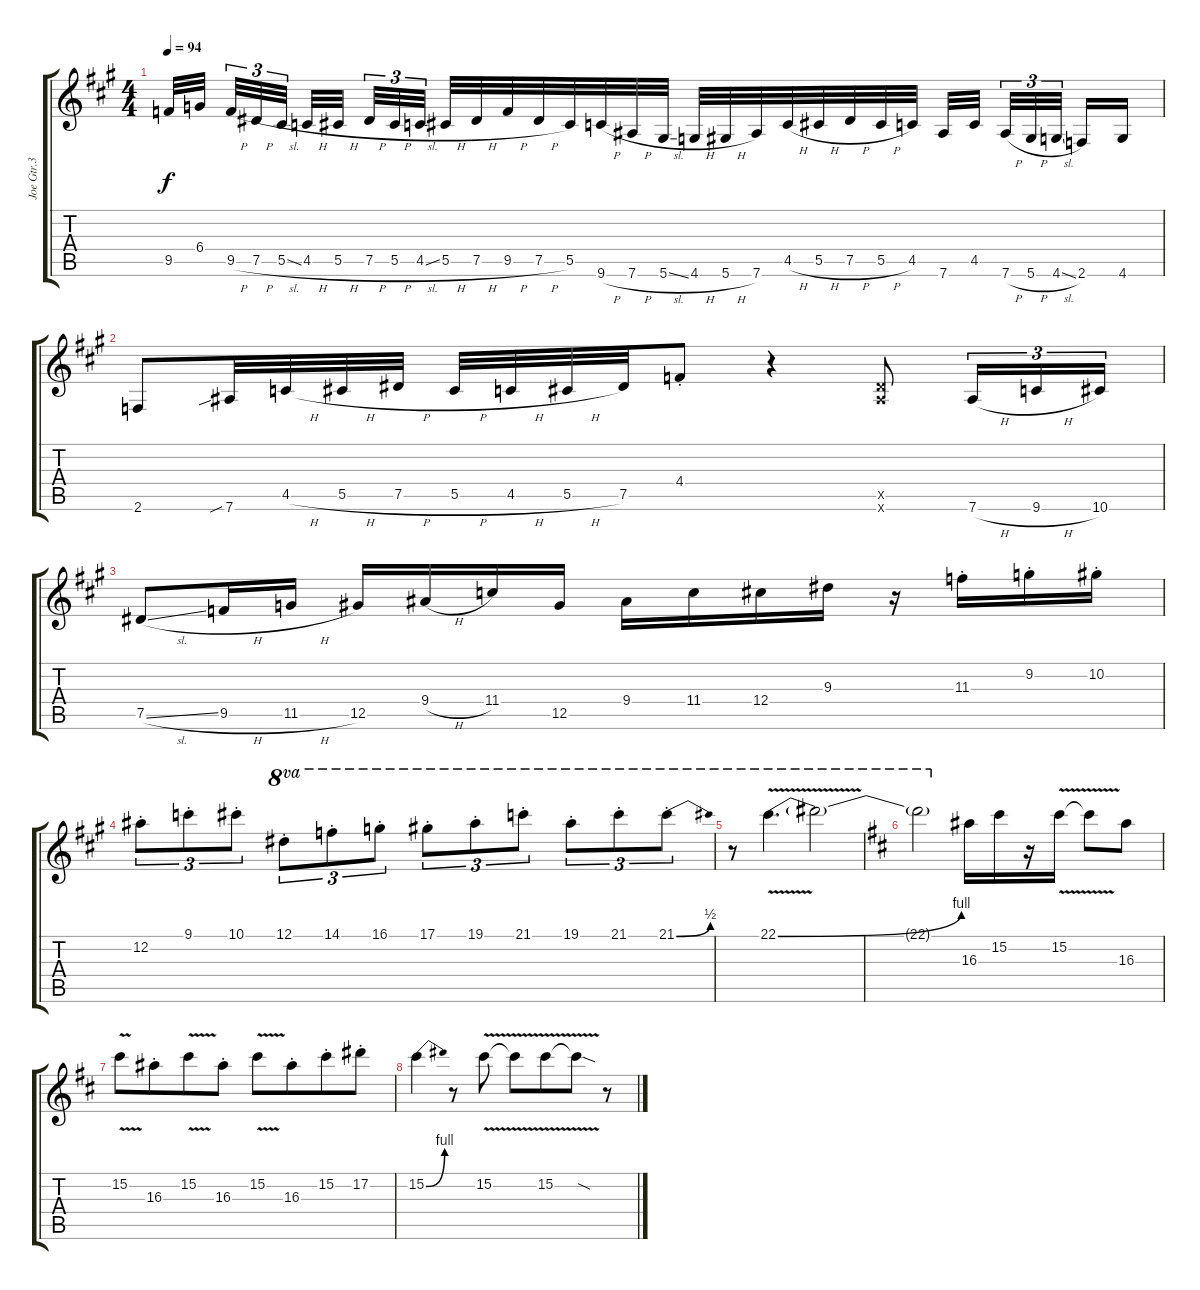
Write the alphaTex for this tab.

\track ("Joe Gtr.3" "Joe Gtr.3") {instrument distortionguitar}
\staff {score tabs}
\tuning (Eb4 Bb3 Gb3 Db3 Ab2 Eb2) {hide}
\ts (4 4)
\tempo 94
\clef g2
\ks a
9.5.32{dy f} 6.4.32{beam splitsecondary} 9.5{h}.32{tu (3 2)} 7.5{h}.32{tu (3 2)} 5.5{sl}.32{tu (3 2) beam splitsecondary} 4.5{h}.32 5.5{h}.32{beam splitsecondary} 7.5{h}.32{tu (3 2)} 5.5{h}.32{tu (3 2)} 4.5{sl}.32{tu (3 2)} 5.5{h}.32 7.5{h}.32 9.5{h}.32 7.5{h}.32 5.5.32 9.6{h}.32 7.6{h}.32 5.6{sl}.32 4.6{h}.32 5.6{h}.32 7.6.32 4.5{h}.32 5.5{h}.32 7.5{h}.32 5.5{h}.32 4.5.32 7.6.32 4.5.32{beam splitsecondary} 7.6{h}.32{tu (3 2)} 5.6{h}.32{tu (3 2)} 4.6{sl}.32{tu (3 2)} 2.6.16 4.6.16 |
2.6.8 7.6{sib}.32 4.5{h}.32 5.5{h}.32 7.5{h}.32 5.5{h}.32 4.5{h}.32 5.5{h}.32 7.5.32 4.4{st}.8 r.4 (7.5{x} 7.6{x}).8 7.6{h}.16{tu (3 2)} 9.6{h}.16{tu (3 2)} 10.6.16{tu (3 2)} |
7.5{sl}.8 9.5{h}.16 11.5{h}.16 12.5.16 9.4{h}.16 11.4.16 12.5.16 9.4.16 11.4.16 12.4.16 9.3.16 r.16 11.3{st}.16 9.2{st}.16 10.2{st}.16 |
12.2{st}.8{tu (3 2)} 9.1{st}.8{tu (3 2)} 10.1{st}.8{tu (3 2)} 12.1{st}.8{tu (3 2) ot 8va} 14.1{st}.8{tu (3 2) ot 8va} 16.1{st}.8{tu (3 2) ot 8va} 17.1{st}.8{tu (3 2) ot 8va} 19.1{st}.8{tu (3 2) ot 8va} 21.1{st}.8{tu (3 2) ot 8va} 19.1{st}.8{tu (3 2) ot 8va} 21.1{st}.8{tu (3 2) ot 8va} 21.1{be (bend 0 0 60 2) st}.8{tu (3 2) ot 8va} |
r.8{ot 8va} 22.1{be (bend 0 0 60 4) v}.4{d ot 8va} 22.1{t}.2{ot 8va} |
\ks bminor
22.1{t}.2{ot 8va beam Down} 16.3.16 15.2.16 r.16 15.2{v}.16 15.2{t}.8 16.3.8 |
15.2{v}.8 16.3{st}.8{beam merge} 15.2{v}.8 16.3{st}.8 15.2{v}.8 16.3{st}.8{beam merge} 15.2{st}.8 17.2{st}.8 |
15.2{be (bend 0 0 60 4)}.4 r.8 15.2{v}.8 15.2{t}.8 15.2{v}.8{beam merge} 15.2{sod t}.8 r.8
